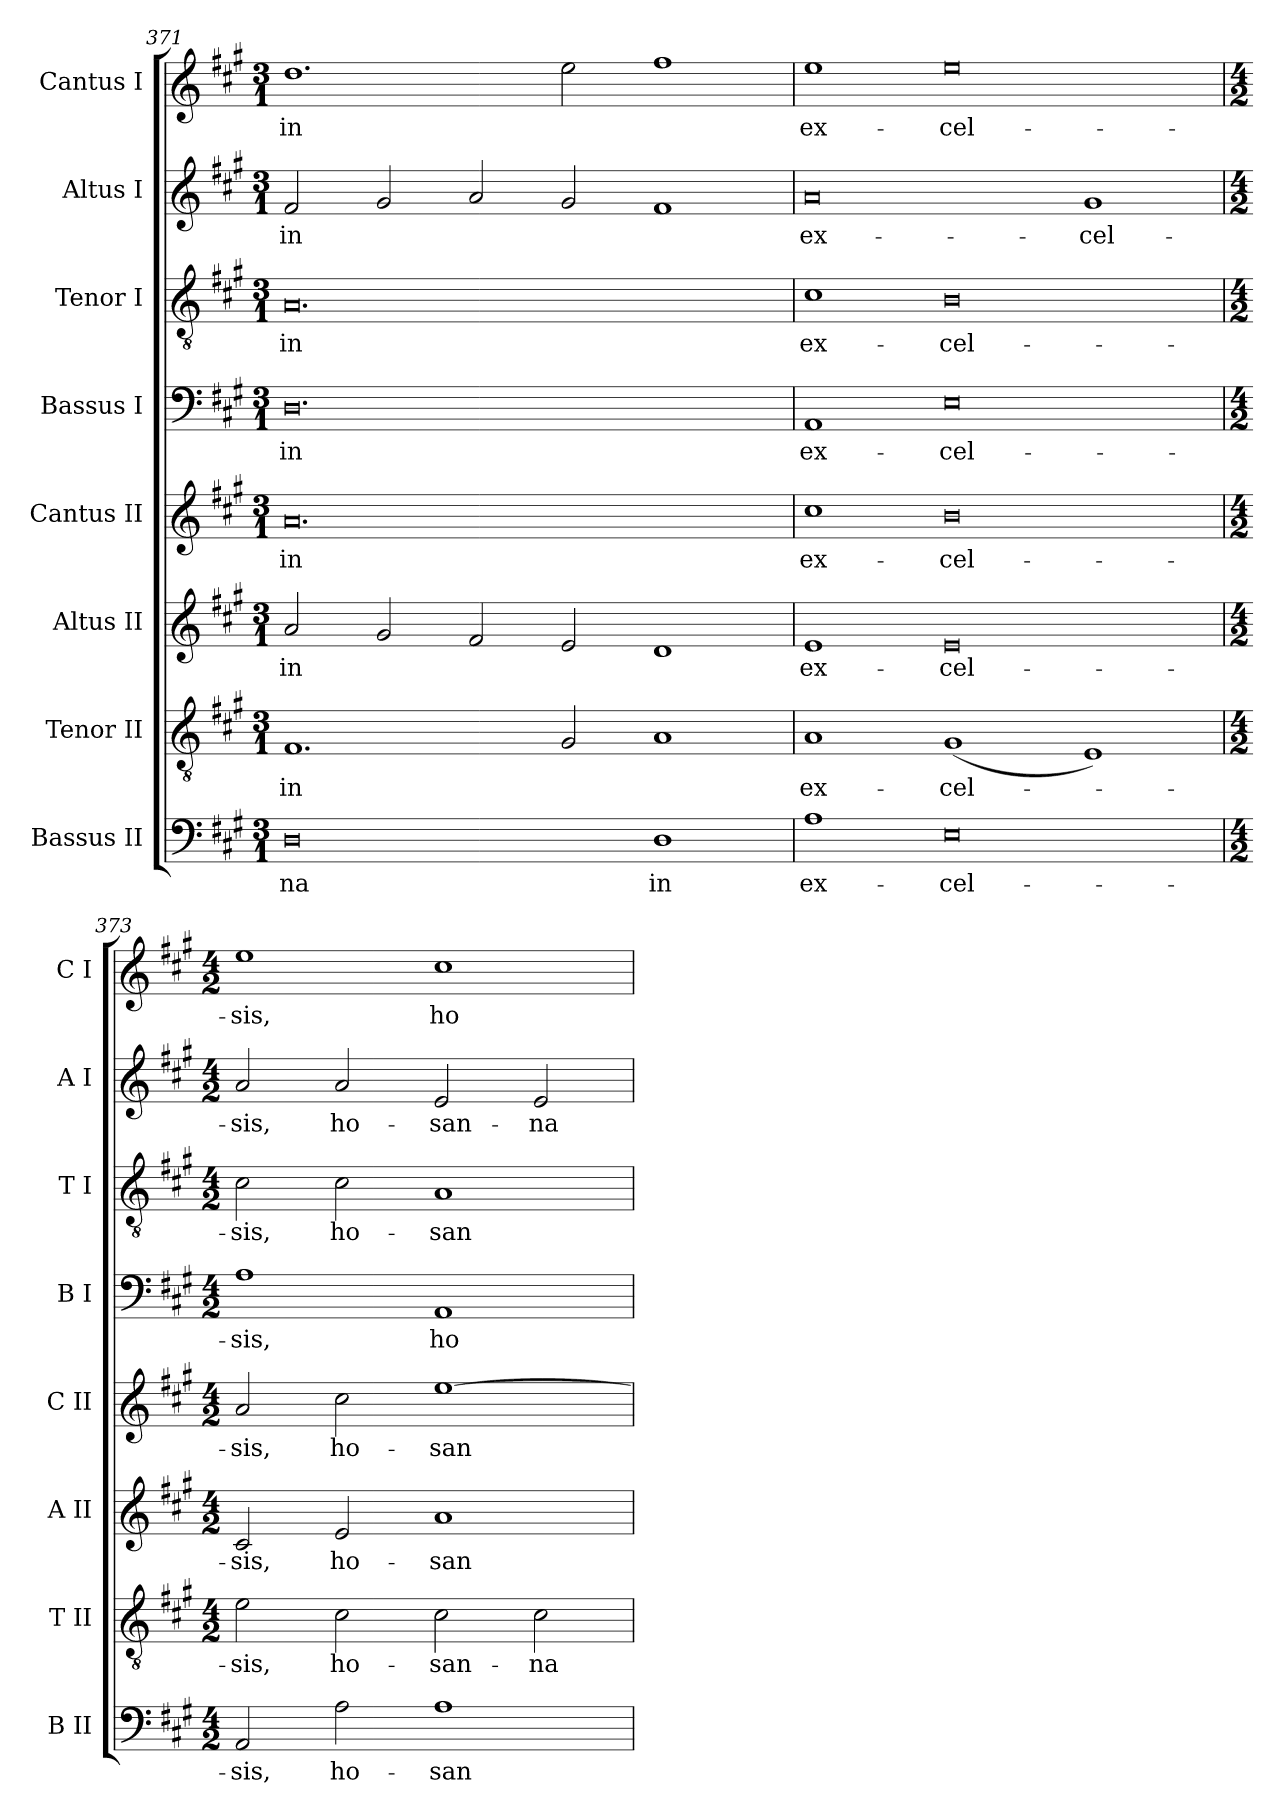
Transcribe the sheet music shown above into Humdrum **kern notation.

**kern	**text	**kern	**text	**kern	**text	**kern	**text	**kern	**text	**kern	**text	**kern	**text	**kern	**text
*part8	*part8	*part7	*part7	*part6	*part6	*part5	*part5	*part4	*part4	*part3	*part3	*part2	*part2	*part1	*part1
*staff8	*staff8	*staff7	*staff7	*staff6	*staff6	*staff5	*staff5	*staff4	*staff4	*staff3	*staff3	*staff2	*staff2	*staff1	*staff1
*I"Bassus II	*	*I"Tenor II	*	*I"Altus II	*	*I"Cantus II	*	*I"Bassus I	*	*I"Tenor I	*	*I"Altus I	*	*I"Cantus I	*
*I'B II	*	*I'T II	*	*I'A II	*	*I'C II	*	*I'B I	*	*I'T I	*	*I'A I	*	*I'C I	*
*clefF4	*	*clefGv2	*	*clefG2	*	*clefG2	*	*clefF4	*	*clefGv2	*	*clefG2	*	*clefG2	*
*k[f#c#g#]	*	*k[f#c#g#]	*	*k[f#c#g#]	*	*k[f#c#g#]	*	*k[f#c#g#]	*	*k[f#c#g#]	*	*k[f#c#g#]	*	*k[f#c#g#]	*
*A:	*	*A:	*	*A:	*	*A:	*	*A:	*	*A:	*	*A:	*	*A:	*
*M3/1	*	*M3/1	*	*M3/1	*	*M3/1	*	*M3/1	*	*M3/1	*	*M3/1	*	*M3/1	*
=371	=371	=371	=371	=371	=371	=371	=371	=371	=371	=371	=371	=371	=371	=371	=371
0D	-na	1.F#	in	2a/	in	0.a	in	0.D	in	0.A	in	2f#/	in	1.dd	in
.	.	.	.	2g#/	.	.	.	.	.	.	.	2g#/	.	.	.
.	.	.	.	2f#/	.	.	.	.	.	.	.	2a/	.	.	.
.	.	2G#/	.	2e/	.	.	.	.	.	.	.	2g#/	.	2ee\	.
1D	in	1A	.	1d	.	.	.	.	.	.	.	1f#	.	1ff#	.
!!LO:LB:g=z
=372	=372	=372	=372	=372	=372	=372	=372	=372	=372	=372	=372	=372	=372	=372	=372
1A	ex-	1A	ex-	1e	ex-	1cc#	ex-	1AA	ex-	1c#	ex-	0a	ex-	1ee	ex-
0E	-cel-	(1G#	-cel-	0e	-cel-	0b	-cel-	0E	-cel-	0B	-cel-	.	.	0ee	-cel-
.	.	1E)	.	.	.	.	.	.	.	.	.	1g#	-cel-	.	.
=373	=373	=373	=373	=373	=373	=373	=373	=373	=373	=373	=373	=373	=373	=373	=373
*M4/2	*	*M4/2	*	*M4/2	*	*M4/2	*	*M4/2	*	*M4/2	*	*M4/2	*	*M4/2	*
2AA/	-sis,	2e\	-sis,	2c#/	-sis,	2a/	-sis,	1A	-sis,	2c#\	-sis,	2a/	-sis,	1ee	-sis,
2A\	ho-	2c#\	ho-	2e/	ho-	2cc#\	ho-	.	.	2c#\	ho-	2a/	ho-	.	.
1A	-san-	2c#\	-san-	1a	-san-	[1ee	-san-	1AA	ho-	1A	-san-	2e/	-san-	1cc#	ho-
.	.	2c#\	-na	.	.	.	.	.	.	.	.	2e/	-na	.	.
=	=	=	=	=	=	=	=	=	=	=	=	=	=	=	=
*-	*-	*-	*-	*-	*-	*-	*-	*-	*-	*-	*-	*-	*-	*-	*-
